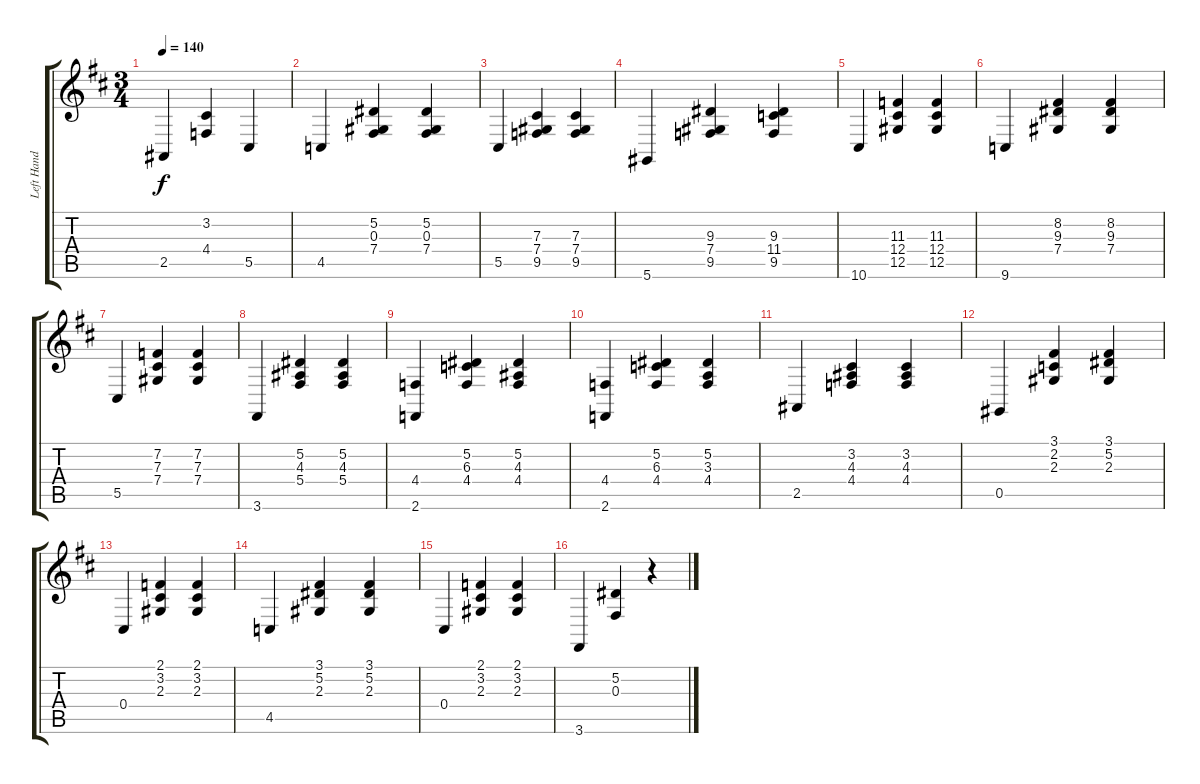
\track ("Left Hand Rythem" "Left Hand ") {mute instrument acousticgrandpiano}
\staff {score tabs}
\tuning (Eb4 Bb3 Gb3 Db3 Ab2 Eb2) {hide}
\ts (3 4)
\tempo 140
\clef g2
\ks d
2.5.4{dy f} (3.2 4.4).4 5.5.4 |
4.5.4 (5.2 0.3 7.4).4 (5.2 0.3 7.4).4 |
5.5.4 (7.3 7.4 9.5).4 (7.3 7.4 9.5).4 |
5.6.4 (9.3 7.4 9.5).4 (9.3 11.4 9.5).4 |
10.6.4 (11.3 12.4 12.5).4 (11.3 12.4 12.5).4 |
9.6.4 (8.2 9.3 7.4).4 (8.2 9.3 7.4).4 |
5.5.4 (7.2 7.3 7.4).4 (7.2 7.3 7.4).4 |
3.6.4 (5.2 4.3 5.4).4 (5.2 4.3 5.4).4 |
(4.4 2.6).4 (5.2 6.3 4.4).4 (5.2 4.3 4.4).4 |
(4.4 2.6).4 (5.2 6.3 4.4).4 (5.2 3.3 4.4).4 |
2.5.4 (3.2 4.3 4.4).4 (3.2 4.3 4.4).4 |
0.5.4 (3.1 2.2 2.3).4 (3.1 5.2 2.3).4 |
0.4.4 (2.1 3.2 2.3).4 (2.1 3.2 2.3).4 |
4.5.4 (3.1 5.2 2.3).4 (3.1 5.2 2.3).4 |
0.4.4 (2.1 3.2 2.3).4 (2.1 3.2 2.3).4 |
3.6.4 (5.2 0.3).4 r.4
